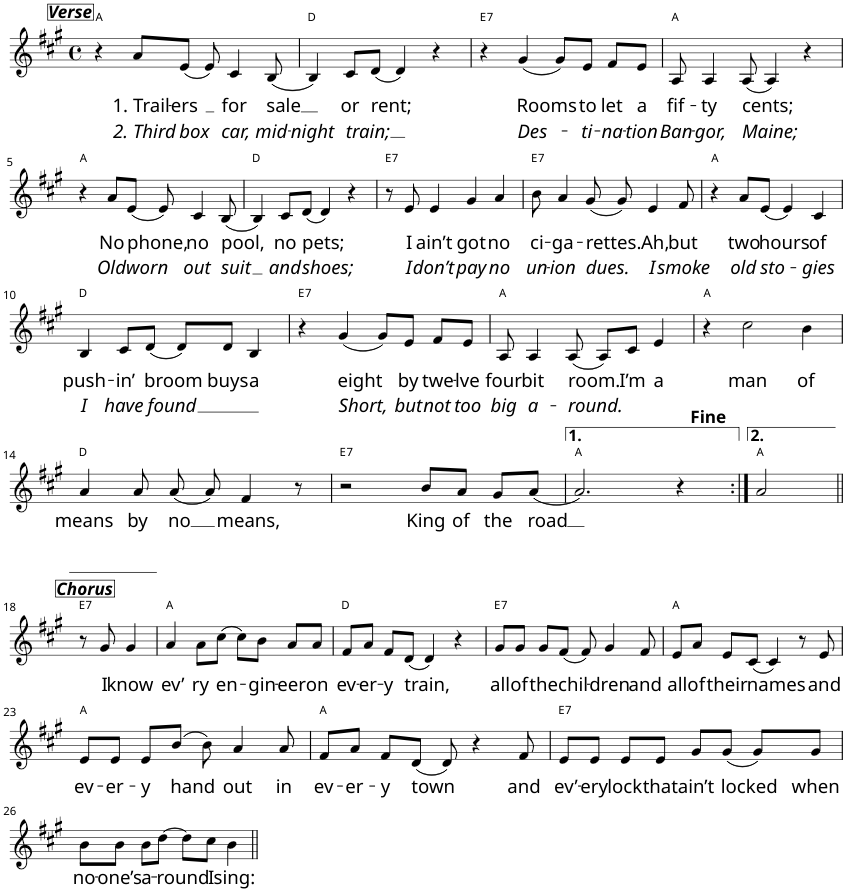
**kern	**text	**text	**harte
*part1	*part1	*part1	*part1
*staff1	*staff1	*staff1	*
*I"Midi_1	*	*	*
*clefG2	*	*	*
*k[f#c#g#]	*	*	*
*A:	*	*	*
*M4/4	*	*	*
*met(c)	*	*	*
=1	=1	=1	=1
!LO:TX:a:Bi:t=Verse	!	!	!
4r	.	.	A:maj
!	!LO:LY:b	!LO:LY:b	!
8a/L	1. Trail-	2. Third	.
!	!LO:LY:b	!LO:LY:b	!
(8e/J	-ers	box	.
8e/)	.	.	.
!	!LO:LY:b	!LO:LY:b	!
4c#/	for	car,	.
!	!LO:LY:b	!LO:LY:b	!
(8B/	sale	mid-	.
=2	=2	=2	=2
!	!	!LO:LY:b	!
4B/)	.	-night	D:maj
!	!LO:LY:b	!LO:LY:b	!
8c#/L	or	train;	.
!	!LO:LY:b	!	!
(8d/J	rent;	.	.
4d/)	.	.	.
4r	.	.	.
=3	=3	=3	=3
!	!	!	!LO:H:kt=7
4r	.	.	E:7
!	!LO:LY:b	!LO:LY:b	!
(4g#/	Rooms	Des-	.
8g#/L)	.	.	.
!	!LO:LY:b	!LO:LY:b	!
8e/J	to	-ti-	.
!	!LO:LY:b	!LO:LY:b	!
8f#/L	let	-na-	.
!	!LO:LY:b	!LO:LY:b	!
8e/J	a	-tion	.
=4	=4	=4	=4
!	!LO:LY:b	!LO:LY:b	!
8A/	fif-	Ban-	A:maj
!	!LO:LY:b	!LO:LY:b	!
4A/	-ty	-gor,	.
!	!LO:LY:b	!LO:LY:b	!
(8A/	cents;	Maine;	.
4A/)	.	.	.
4r	.	.	.
!!LO:LB:g=z
=5	=5	=5	=5
4r	.	.	A:maj
!	!LO:LY:b	!LO:LY:b	!
8a/L	No	Old	.
!	!LO:LY:b	!LO:LY:b	!
(8e/J	phone,	worn	.
8e/)	.	.	.
!	!LO:LY:b	!LO:LY:b	!
4c#/	no	out	.
!	!LO:LY:b	!LO:LY:b	!
(8B/	pool,	suit	.
=6	=6	=6	=6
4B/)	.	.	D:maj
!	!LO:LY:b	!LO:LY:b	!
8c#/L	no	and	.
!	!LO:LY:b	!LO:LY:b	!
(8d/J	pets;	shoes;	.
4d/)	.	.	.
4r	.	.	.
=7	=7	=7	=7
!	!	!	!LO:H:kt=7
8r	.	.	E:7
!	!LO:LY:b	!LO:LY:b	!
8e/	I	I	.
!	!LO:LY:b	!LO:LY:b	!
4e/	ain’t	don’t	.
!	!LO:LY:b	!LO:LY:b	!
4g#/	got	pay	.
!	!LO:LY:b	!LO:LY:b	!
4a/	no	no	.
=8	=8	=8	=8
!	!LO:LY:b	!LO:LY:b	!LO:H:kt=7
8b\	ci-	un-	E:7
!	!LO:LY:b	!LO:LY:b	!
4a/	-ga-	-ion	.
!	!LO:LY:b	!LO:LY:b	!
(8g#/	-rettes.	dues.	.
8g#/)	.	.	.
!	!LO:LY:b	!LO:LY:b	!
4e/	Ah,	I	.
!	!LO:LY:b	!LO:LY:b	!
8f#/	but	smoke	.
=9	=9	=9	=9
4r	.	.	A:maj
!	!LO:LY:b	!LO:LY:b	!
8a/L	two	old	.
!	!LO:LY:b	!LO:LY:b	!
(8e/J	hours	sto-	.
4e/)	.	.	.
!	!LO:LY:b	!LO:LY:b	!
4c#/	of	-gies	.
!!LO:LB:g=z
=10	=10	=10	=10
!	!LO:LY:b	!LO:LY:b	!
4B/	push-	I	D:maj
!	!LO:LY:b	!LO:LY:b	!
8c#/L	-in’	have	.
!	!LO:LY:b	!LO:LY:b	!
(8d/J	broom	found	.
8d/L)	.	.	.
!	!LO:LY:b	!	!
8d/J	buys	.	.
!	!LO:LY:b	!	!
4B/	a	.	.
=11	=11	=11	=11
!	!	!	!LO:H:kt=7
4r	.	.	E:7
!	!LO:LY:b	!LO:LY:b	!
(4g#/	eight	Short,	.
8g#/L)	.	.	.
!	!LO:LY:b	!LO:LY:b	!
8e/J	by	but	.
!	!LO:LY:b	!LO:LY:b	!
8f#/L	twe-	not	.
!	!LO:LY:b	!LO:LY:b	!
8e/J	-lve	too	.
=12	=12	=12	=12
!	!LO:LY:b	!LO:LY:b	!
8A/	four	big	A:maj
!	!LO:LY:b	!LO:LY:b	!
4A/	bit	a-	.
!	!LO:LY:b	!LO:LY:b	!
(8A/	room.	-round.	.
8A/L)	.	.	.
!	!LO:LY:b	!	!
8c#/J	I’m	.	.
!	!LO:LY:b	!	!
4e/	a	.	.
=13	=13	=13	=13
4r	.	.	A:maj
!	!LO:LY:b	!	!
2cc#\	man	.	.
!	!LO:LY:b	!	!
4b\	of	.	.
!!LO:LB:g=z
=14	=14	=14	=14
!	!LO:LY:b	!	!
4a/	means	.	D:maj
!	!LO:LY:b	!	!
8a/	by	.	.
!	!LO:LY:b	!	!
(8a/	no	.	.
8a/)	.	.	.
!	!LO:LY:b	!	!
4f#/	means,	.	.
8r	.	.	.
=15	=15	=15	=15
!	!	!	!LO:H:kt=7
2r	.	.	E:7
!	!LO:LY:b	!	!
8b/L	King	.	.
!	!LO:LY:b	!	!
8a/J	of	.	.
!	!LO:LY:b	!	!
8g#/L	the	.	.
!	!LO:LY:b	!	!
(8a/J	road	.	.
=16	=16	=16	=16
2.a/)	.	.	A:maj
4r	.	.	.
=17:|!	=17:|!	=17:|!	=17:|!
2a/	.	.	A:maj
!!LO:LB:g=z
=18||	=18||	=18||	=18||
!LO:TX:a:Bi:t=Chorus	!	!	!LO:H:kt=7
8r	.	.	E:7
!	!LO:LY:b	!	!
8g#/	I	.	.
!	!LO:LY:b	!	!
4g#/	know	.	.
=19	=19	=19	=19
!	!LO:LY:b	!	!
4a/	ev’	.	A:maj
!	!LO:LY:b	!	!
8a\L	ry	.	.
!	!LO:LY:b	!	!
(8cc#\J	en-	.	.
8cc#\L)	.	.	.
!	!LO:LY:b	!	!
8b\J	-gin-	.	.
!	!LO:LY:b	!	!
8a/L	-eer	.	.
!	!LO:LY:b	!	!
8a/J	on	.	.
=20	=20	=20	=20
!	!LO:LY:b	!	!
8f#/L	ev-	.	D:maj
!	!LO:LY:b	!	!
8a/J	-er-	.	.
!	!LO:LY:b	!	!
8f#/L	-y	.	.
!	!LO:LY:b	!	!
(8d/J	train,	.	.
4d/)	.	.	.
4r	.	.	.
=21	=21	=21	=21
!	!LO:LY:b	!	!LO:H:kt=7
8g#/L	all	.	E:7
!	!LO:LY:b	!	!
8g#/J	of	.	.
!	!LO:LY:b	!	!
8g#/L	the	.	.
!	!LO:LY:b	!	!
(8f#/J	chil-	.	.
8f#/)	.	.	.
!	!LO:LY:b	!	!
4g#/	-dren	.	.
!	!LO:LY:b	!	!
8f#/	and	.	.
=22	=22	=22	=22
!	!LO:LY:b	!	!
8e/L	all	.	A:maj
!	!LO:LY:b	!	!
8a/J	of	.	.
!	!LO:LY:b	!	!
8e/L	their	.	.
!	!LO:LY:b	!	!
(8c#/J	names	.	.
4c#/)	.	.	.
8r	.	.	.
!	!LO:LY:b	!	!
8e/	and	.	.
!!LO:LB:g=z
=23	=23	=23	=23
!	!LO:LY:b	!	!
8e/L	ev-	.	A:maj
!	!LO:LY:b	!	!
8e/J	-er-	.	.
!	!LO:LY:b	!	!
8e/L	-y	.	.
!	!LO:LY:b	!	!
(8b/J	hand	.	.
8b\)	.	.	.
!	!LO:LY:b	!	!
4a/	out	.	.
!	!LO:LY:b	!	!
8a/	in	.	.
=24	=24	=24	=24
!	!LO:LY:b	!	!
8f#/L	ev-	.	A:maj
!	!LO:LY:b	!	!
8a/J	-er-	.	.
!	!LO:LY:b	!	!
8f#/L	-y	.	.
!	!LO:LY:b	!	!
(8d/J	town	.	.
8d/)	.	.	.
4r	.	.	.
!	!LO:LY:b	!	!
8f#/	and	.	.
=25	=25	=25	=25
!	!LO:LY:b	!	!LO:H:kt=7
8e/L	ev’-	.	E:7
!	!LO:LY:b	!	!
8e/J	-ery	.	.
!	!LO:LY:b	!	!
8e/L	lock	.	.
!	!LO:LY:b	!	!
8e/J	that	.	.
!	!LO:LY:b	!	!
8g#/L	ain’t	.	.
!	!LO:LY:b	!	!
(8g#/J	locked	.	.
8g#/L)	.	.	.
!	!LO:LY:b	!	!
8g#/J	when	.	.
!!LO:LB:g=z
=26	=26	=26	=26
!	!LO:LY:b	!	!
8b\L	no-	.	.
!	!LO:LY:b	!	!
8b\J	-one’s	.	.
!	!LO:LY:b	!	!
8b\L	a-	.	.
!	!LO:LY:b	!	!
[8dd\J	-round	.	.
8dd\L]	.	.	.
!	!LO:LY:b	!	!
8cc#\J	I	.	.
!	!LO:LY:b	!	!
4b\	sing:	.	.
=||	=||	=||	=||
*-	*-	*-	*-
